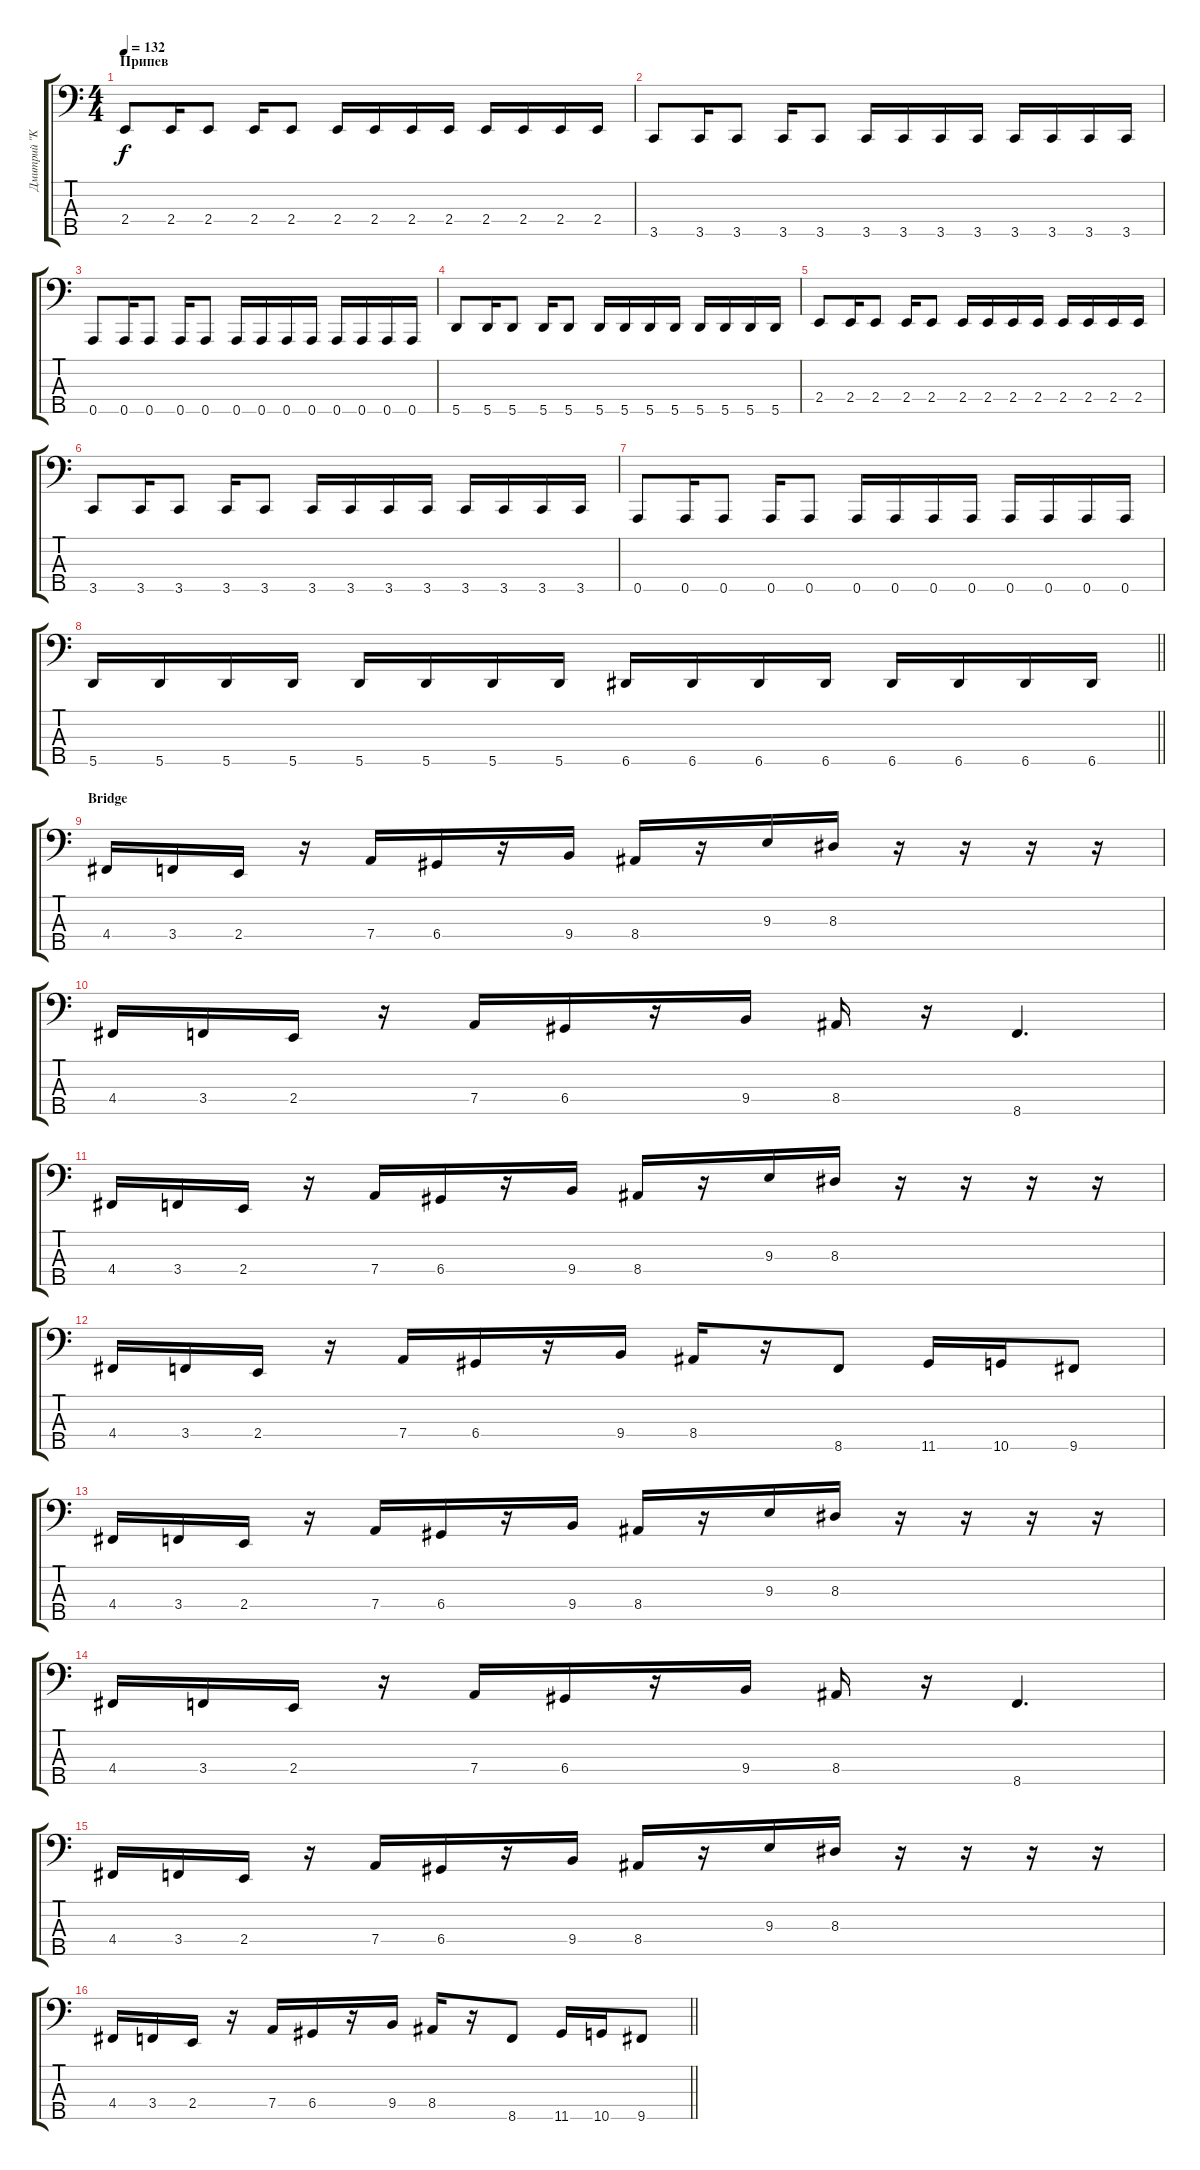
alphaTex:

\track ("Дмитрий \"Kawazu\" Голяшев" "Дмитрий \"K") {instrument electricbassfinger}
\staff {score tabs}
\tuning (F2 C2 G1 D1 A0) {hide}
\ts (4 4)
\section ("" "Припев")
\tempo 132
\clef f4
\ks c
2.4.8{dy f} 2.4.16 2.4.8 2.4.16 2.4.8 2.4.16 2.4.16 2.4.16 2.4.16 2.4.16 2.4.16 2.4.16 2.4.16 |
3.5.8 3.5.16 3.5.8 3.5.16 3.5.8 3.5.16 3.5.16 3.5.16 3.5.16 3.5.16 3.5.16 3.5.16 3.5.16 |
0.5.8 0.5.16 0.5.8 0.5.16 0.5.8 0.5.16 0.5.16 0.5.16 0.5.16 0.5.16 0.5.16 0.5.16 0.5.16 |
5.5.8 5.5.16 5.5.8 5.5.16 5.5.8 5.5.16 5.5.16 5.5.16 5.5.16 5.5.16 5.5.16 5.5.16 5.5.16 |
2.4.8 2.4.16 2.4.8 2.4.16 2.4.8 2.4.16 2.4.16 2.4.16 2.4.16 2.4.16 2.4.16 2.4.16 2.4.16 |
3.5.8 3.5.16 3.5.8 3.5.16 3.5.8 3.5.16 3.5.16 3.5.16 3.5.16 3.5.16 3.5.16 3.5.16 3.5.16 |
0.5.8 0.5.16 0.5.8 0.5.16 0.5.8 0.5.16 0.5.16 0.5.16 0.5.16 0.5.16 0.5.16 0.5.16 0.5.16 |
\barLineRight lightlight
5.5.16 5.5.16 5.5.16 5.5.16 5.5.16 5.5.16 5.5.16 5.5.16 6.5.16 6.5.16 6.5.16 6.5.16 6.5.16 6.5.16 6.5.16 6.5.16 |
\section ("" "Bridge")
4.4.16{instrument fretlessbass} 3.4.16 2.4.16 r.16 7.4.16 6.4.16 r.16 9.4.16 8.4.16 r.16 9.3.16 8.3.16 r.16 r.16 r.16 r.16 |
4.4.16 3.4.16 2.4.16 r.16 7.4.16 6.4.16 r.16 9.4.16 8.4.16 r.16 8.5.4{d} |
4.4.16 3.4.16 2.4.16 r.16 7.4.16 6.4.16 r.16 9.4.16 8.4.16 r.16 9.3.16 8.3.16 r.16 r.16 r.16 r.16 |
4.4.16 3.4.16 2.4.16 r.16 7.4.16 6.4.16 r.16 9.4.16 8.4.16 r.16 8.5.8 11.5.16 10.5.16 9.5.8 |
4.4.16 3.4.16 2.4.16 r.16 7.4.16 6.4.16 r.16 9.4.16 8.4.16 r.16 9.3.16 8.3.16 r.16 r.16 r.16 r.16 |
4.4.16 3.4.16 2.4.16 r.16 7.4.16 6.4.16 r.16 9.4.16 8.4.16 r.16 8.5.4{d} |
4.4.16 3.4.16 2.4.16 r.16 7.4.16 6.4.16 r.16 9.4.16 8.4.16 r.16 9.3.16 8.3.16 r.16 r.16 r.16 r.16 |
\barLineRight lightlight
4.4.16 3.4.16 2.4.16 r.16 7.4.16 6.4.16 r.16 9.4.16 8.4.16 r.16 8.5.8 11.5.16 10.5.16 9.5.8
